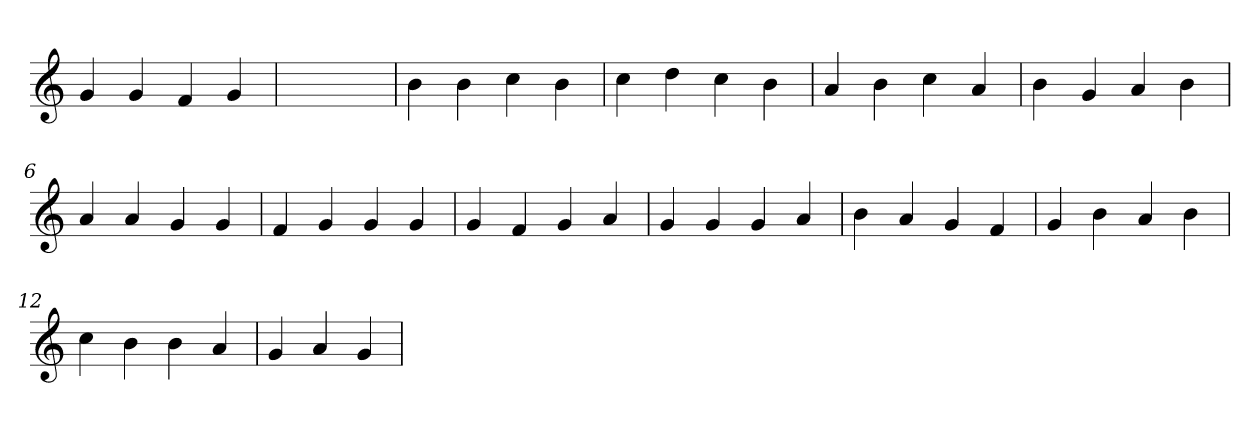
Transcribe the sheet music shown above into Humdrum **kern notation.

**kern
*part1
*staff1
*clefG2
=1
4g
4g
4f
4g
=2
1ryy
=2
4b
4b
4cc
4b
=3
4cc
4dd
4cc
4b
=4
4a
4b
4cc
4a
=5
4b
4g
4a
4b
=6
4a
4a
4g
4g
=7
4f
4g
4g
4g
=8
4g
4f
4g
4a
=9
4g
4g
4g
4a
=10
4b
4a
4g
4f
=11
4g
4b
4a
4b
=12
4cc
4b
4b
4a
=13
4g
4a
4g
=
*-
